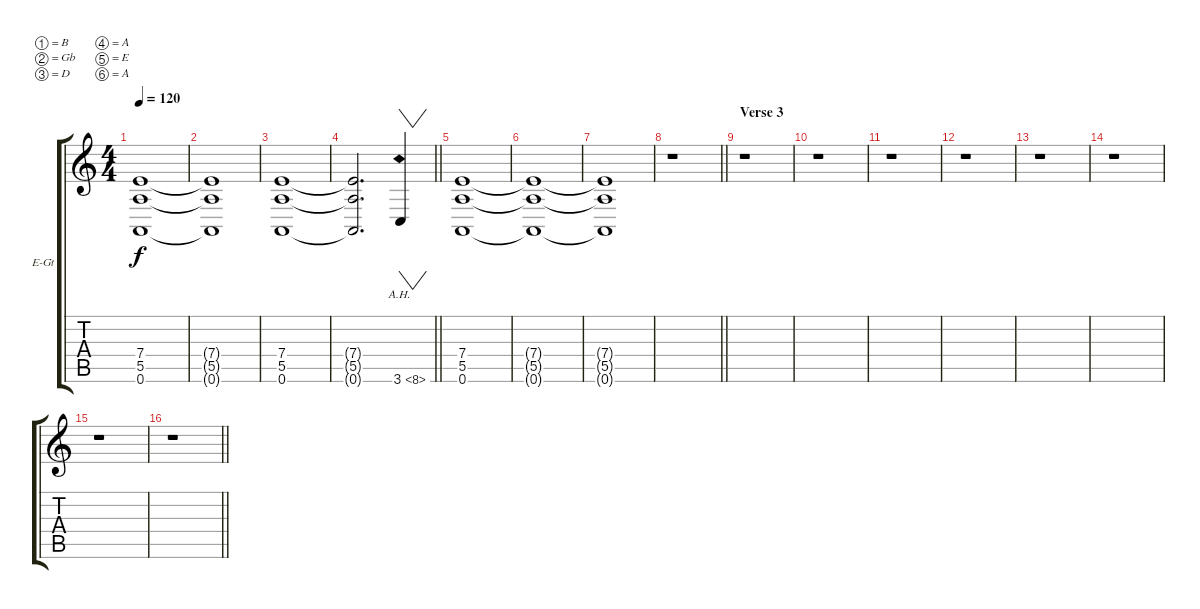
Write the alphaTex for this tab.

\bracketExtendMode groupsimilarinstruments
\firstSystemTrackNameOrientation horizontal
\otherSystemsTrackNameOrientation horizontal
\track ("Rhy. Gtr. 2" "E-Gt") {instrument distortionguitar}
\staff {score tabs}
\tuning (B3 Gb3 D3 A2 E2 A1)
\ts (4 4)
\tempo 120
\clef g2
\ks c
(7.4 5.5 0.6).1{dy f} |
(7.4{t} 5.5{t} 0.6{t}).1 |
(7.4 5.5 0.6).1 |
\barLineRight lightlight
(7.4{t} 5.5{t} 0.6{t}).2{d} 3.6{ah 5}.4{vw} |
\section ("" "")
(7.4 5.5 0.6).1 |
(7.4{t} 5.5{t} 0.6{t}).1 |
(7.4{t} 5.5{t} 0.6{t}).1 |
\barLineRight lightlight
r.1 |
\section ("" "Verse 3")
r.1 |
r.1 |
r.1 |
r.1 |
r.1 |
r.1 |
r.1 |
\barLineRight lightlight
r.1
